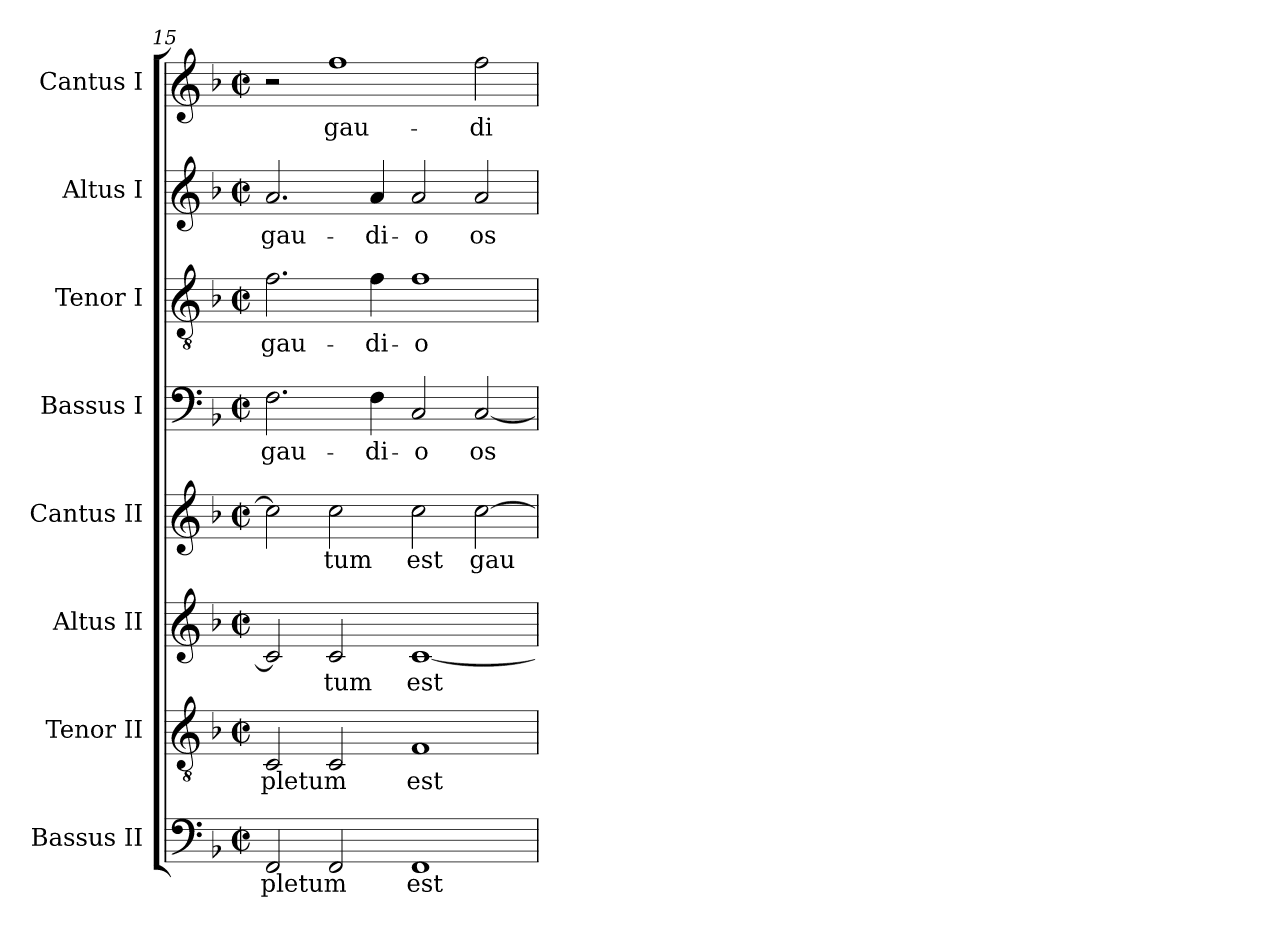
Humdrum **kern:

**kern	**text	**kern	**text	**kern	**text	**kern	**text	**kern	**text	**kern	**text	**kern	**text	**kern	**text
*part8	*part8	*part7	*part7	*part6	*part6	*part5	*part5	*part4	*part4	*part3	*part3	*part2	*part2	*part1	*part1
*staff8	*staff8	*staff7	*staff7	*staff6	*staff6	*staff5	*staff5	*staff4	*staff4	*staff3	*staff3	*staff2	*staff2	*staff1	*staff1
*I"Bassus II	*	*I"Tenor II	*	*I"Altus II	*	*I"Cantus II	*	*I"Bassus I	*	*I"Tenor I	*	*I"Altus I	*	*I"Cantus I	*
*I'Bassus II	*	*I'Tenor II	*	*I'Altus II	*	*I'Cantus II	*	*I'Bassus I	*	*I'Tenor I	*	*I'Altus I	*	*I'Cantus I	*
!!LO:PB:g=z
*clefF4	*	*clefGv2	*	*clefG2	*	*clefG2	*	*clefF4	*	*clefGv2	*	*clefG2	*	*clefG2	*
*k[b-]	*	*k[b-]	*	*k[b-]	*	*k[b-]	*	*k[b-]	*	*k[b-]	*	*k[b-]	*	*k[b-]	*
*F:	*	*F:	*	*F:	*	*F:	*	*F:	*	*F:	*	*F:	*	*F:	*
*M2/2	*	*M2/2	*	*M2/2	*	*M2/2	*	*M2/2	*	*M2/2	*	*M2/2	*	*M2/2	*
*met(c|)	*	*met(c|)	*	*met(c|)	*	*met(c|)	*	*met(c|)	*	*met(c|)	*	*met(c|)	*	*met(c|)	*
=15	=15	=15	=15	=15	=15	=15	=15	=15	=15	=15	=15	=15	=15	=15	=15
!	!LO:LY:b:cj	!	!LO:LY:b:cj	!	!LO:LY:b:cj	!	!LO:LY:b:cj	!	!LO:LY:b:cj	!	!LO:LY:b:cj	!	!LO:LY:b:cj	!	!
2FF/	-pletum	2C/	-pletum	2c/]	.	2cc\]	--	2.F\	gau-	2.f\	gau-	2.a/	gau-	2r	.
!	!LO:LY:b:cj	!	!LO:LY:b:cj	!	!LO:LY:b:cj	!	!LO:LY:b:cj	!	!	!	!	!	!	!	!LO:LY:b:cj
2FF/	.	2C/	.	2c/	tum	2cc\	-tum	.	.	.	.	.	.	1ff	gau-
!	!	!	!	!	!	!	!	!	!LO:LY:b:cj	!	!LO:LY:b:cj	!	!LO:LY:b:cj	!	!
.	.	.	.	.	.	.	.	4F\	-di-	4f\	-di-	4a/	-di-	.	.
!	!LO:LY:b:cj	!	!LO:LY:b:cj	!	!LO:LY:b:cj	!	!LO:LY:b:cj	!	!LO:LY:b:cj	!	!LO:LY:b:cj	!	!LO:LY:b:cj	!	!
1FF	est	1F	est	[<1c	est	2cc\	est	2C/	-o	1f	-o	2a/	-o	.	.
!	!	!	!	!	!	!	!LO:LY:b:cj	!	!LO:LY:b:cj	!	!	!	!LO:LY:b:cj	!	!LO:LY:b:cj
.	.	.	.	.	.	[>2cc\	gau	[<2C/	os	.	.	2a/	os	2ff\	-di-
=	=	=	=	=	=	=	=	=	=	=	=	=	=	=	=
*-	*-	*-	*-	*-	*-	*-	*-	*-	*-	*-	*-	*-	*-	*-	*-
